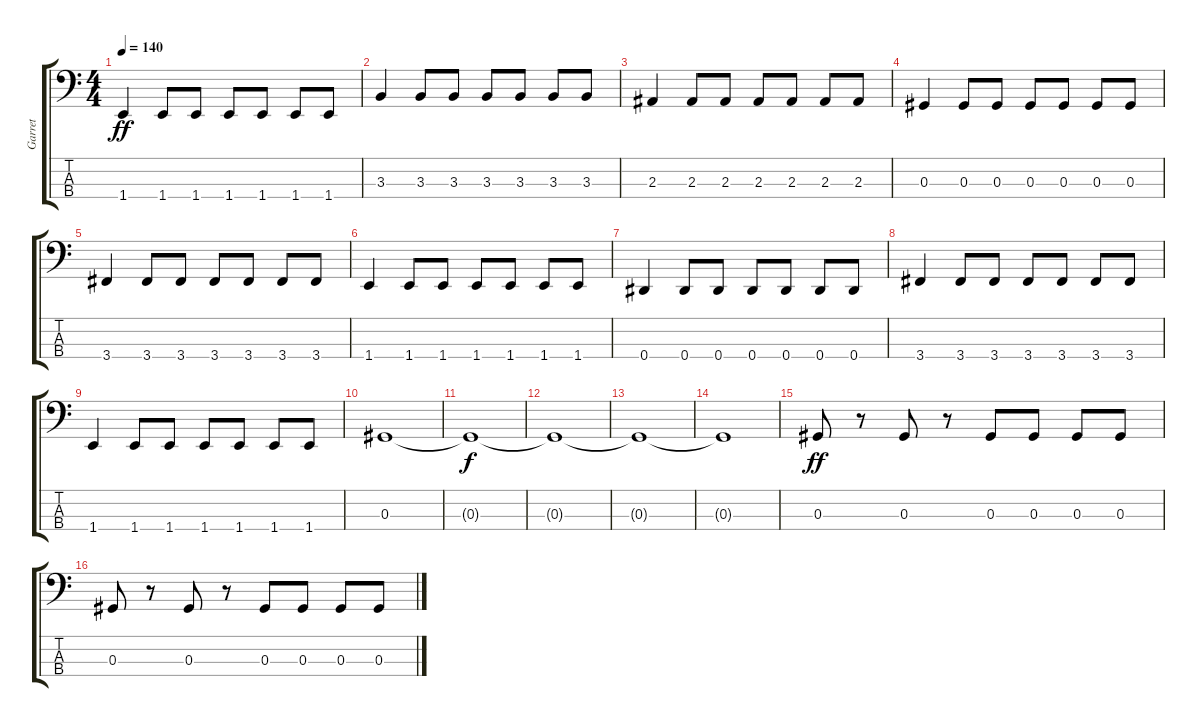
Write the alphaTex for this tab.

\track ("Garret" "Garret") {instrument electricbassfinger}
\staff {score tabs}
\tuning (Gb2 Db2 Ab1 Eb1) {hide}
\ts (4 4)
\tempo 140
\clef f4
\ks c
1.4.4{dy ff} 1.4.8 1.4.8 1.4.8 1.4.8 1.4.8 1.4.8 |
3.3.4 3.3.8 3.3.8 3.3.8 3.3.8 3.3.8 3.3.8 |
2.3.4 2.3.8 2.3.8 2.3.8 2.3.8 2.3.8 2.3.8 |
0.3.4 0.3.8 0.3.8 0.3.8 0.3.8 0.3.8 0.3.8 |
3.4.4 3.4.8 3.4.8 3.4.8 3.4.8 3.4.8 3.4.8 |
1.4.4 1.4.8 1.4.8 1.4.8 1.4.8 1.4.8 1.4.8 |
0.4.4 0.4.8 0.4.8 0.4.8 0.4.8 0.4.8 0.4.8 |
3.4.4 3.4.8 3.4.8 3.4.8 3.4.8 3.4.8 3.4.8 |
1.4.4 1.4.8 1.4.8 1.4.8 1.4.8 1.4.8 1.4.8 |
0.3.1 |
0.3{t}.1{dy f} |
0.3{t}.1 |
0.3{t}.1 |
0.3{t}.1 |
0.3.8{dy ff} r.8 0.3.8 r.8 0.3.8 0.3.8 0.3.8 0.3.8 |
0.3.8 r.8 0.3.8 r.8 0.3.8 0.3.8 0.3.8 0.3.8
